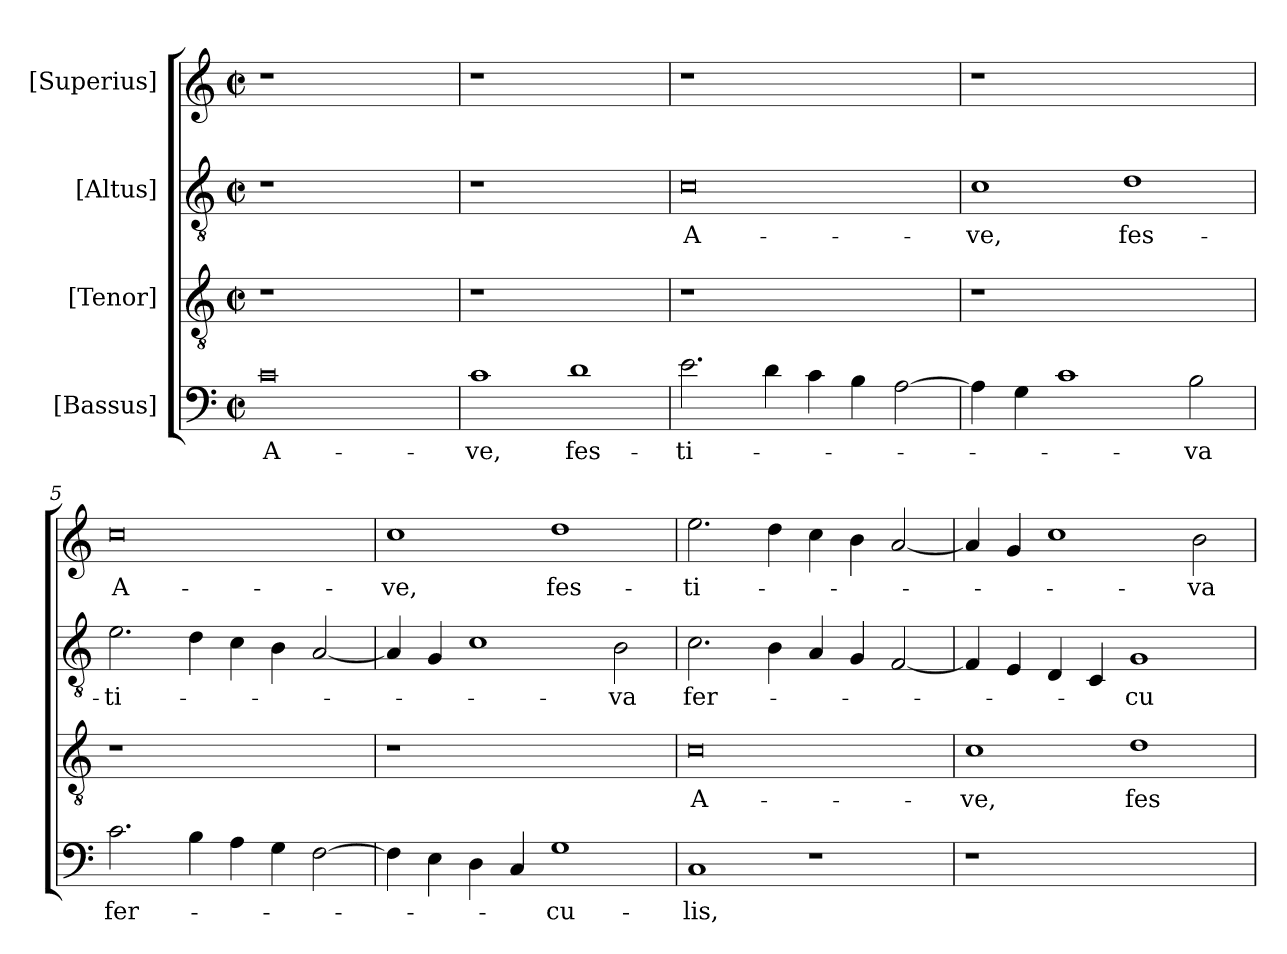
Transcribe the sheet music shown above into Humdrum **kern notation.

**kern	**text	**kern	**text	**kern	**text	**kern	**text
*part4	*part4	*part3	*part3	*part2	*part2	*part1	*part1
*staff4	*staff4	*staff3	*staff3	*staff2	*staff2	*staff1	*staff1
*I"[Bassus]	*	*I"[Tenor]	*	*I"[Altus]	*	*I"[Superius]	*
!!LO:PB:g=z
*clefF4	*	*clefGv2	*	*clefGv2	*	*clefG2	*
*	*	*ITrd7c12	*	*ITrd7c12	*	*	*
*k[]	*	*k[]	*	*k[]	*	*k[]	*
*C:	*	*C:	*	*C:	*	*C:	*
*M2/2	*	*M2/2	*	*M2/2	*	*M2/2	*
*met(c|)	*	*met(c|)	*	*met(c|)	*	*met(c|)	*
=1	=1	=1	=1	=1	=1	=1	=1
!	!LO:LY:b:color=#000000	!	!	!LO:N:vis=1	!	!LO:N:vis=1	!
0ci	A-	1r	.	1r	.	1r	.
.	.	1ryy	.	1ryy	.	1ryy	.
=2	=2	=2	=2	=2	=2	=2	=2
!	!LO:LY:b:color=#000000	!	!	!LO:N:vis=1	!	!LO:N:vis=1	!
1ci	-ve,	1r	.	1r	.	1r	.
!	!LO:LY:b:color=#000000	!	!	!	!	!	!
1di	fes-	1ryy	.	1ryy	.	1ryy	.
=3	=3	=3	=3	=3	=3	=3	=3
!	!LO:LY:b:color=#000000	!	!	!	!	!	!
!	!	!	!	!	!LO:LY:b:color=#000000	!LO:N:vis=1	!
2.ei\	-ti-	1r	.	0Ci	A-	1r	.
4di\	.	.	.	.	.	.	.
4ci\	.	1ryy	.	.	.	1ryy	.
4Bi\	.	.	.	.	.	.	.
[>2Ai\	.	.	.	.	.	.	.
=4	=4	=4	=4	=4	=4	=4	=4
!	!	!	!	!	!LO:LY:b:color=#000000	!LO:N:vis=1	!
4Ai\]	.	1r	.	1Ci	-ve,	1r	.
4Gi\	.	.	.	.	.	.	.
1ci	.	.	.	.	.	.	.
!	!	!	!	!	!LO:LY:b:color=#000000	!	!
.	.	1ryy	.	1Di	fes-	1ryy	.
!	!LO:LY:b:color=#000000	!	!	!	!	!	!
2Bi\	-va	.	.	.	.	.	.
=5	=5	=5	=5	=5	=5	=5	=5
!	!LO:LY:b:color=#000000	!	!	!	!	!	!
!	!	!	!	!	!LO:LY:b:color=#000000	!	!
!	!	!	!	!	!	!	!LO:LY:b:color=#000000
2.ci\	fer-	1r	.	2.Ei\	-ti-	0cci	A-
4Bi\	.	.	.	4Di\	.	.	.
4Ai\	.	1ryy	.	4Ci\	.	.	.
4Gi\	.	.	.	4BBi\	.	.	.
[>2Fi\	.	.	.	[<2AAi/	.	.	.
=6	=6	=6	=6	=6	=6	=6	=6
!	!	!	!	!	!	!	!LO:LY:b:color=#000000
4Fi\]	.	1r	.	4AAi/]	.	1cci	-ve,
4Ei\	.	.	.	4GGi/	.	.	.
4Di\	.	.	.	1Ci	.	.	.
4Ci/	.	.	.	.	.	.	.
!	!LO:LY:b:color=#000000	!	!	!	!	!	!
!	!	!	!	!	!	!	!LO:LY:b:color=#000000
1Gi	-cu-	1ryy	.	.	.	1ddi	fes-
!	!	!	!	!	!LO:LY:b:color=#000000	!	!
.	.	.	.	2BBi\	-va	.	.
!!LO:LB:g=z
=7	=7	=7	=7	=7	=7	=7	=7
!	!LO:LY:b:color=#000000	!	!	!	!	!	!
!	!	!	!LO:LY:b:color=#000000	!	!	!	!
!	!	!	!	!	!LO:LY:b:color=#000000	!	!
!	!	!	!	!	!	!	!LO:LY:b:color=#000000
1Ci	-lis,	0Ci	A-	2.Ci\	fer-	2.eei\	-ti-
.	.	.	.	4BBi\	.	4ddi\	.
1r	.	.	.	4AAi/	.	4cci\	.
.	.	.	.	4GGi/	.	4bi\	.
.	.	.	.	[<2FFi/	.	[<2ai/	.
=8	=8	=8	=8	=8	=8	=8	=8
!LO:N:vis=1	!	!	!	!	!	!	!
!	!	!	!LO:LY:b:color=#000000	!	!	!	!
1r	.	1Ci	-ve,	4FFi/]	.	4ai/]	.
.	.	.	.	4EEi/	.	4gi/	.
.	.	.	.	4DDi/	.	1cci	.
.	.	.	.	4CCi/	.	.	.
!	!	!	!LO:LY:b:color=#000000	!	!	!	!
!	!	!	!	!	!LO:LY:b:color=#000000	!	!
1ryy	.	1Di	fes-	1GGi	-cu-	.	.
!	!	!	!	!	!	!	!LO:LY:b:color=#000000
.	.	.	.	.	.	2bi\	-va
=	=	=	=	=	=	=	=
*-	*-	*-	*-	*-	*-	*-	*-
